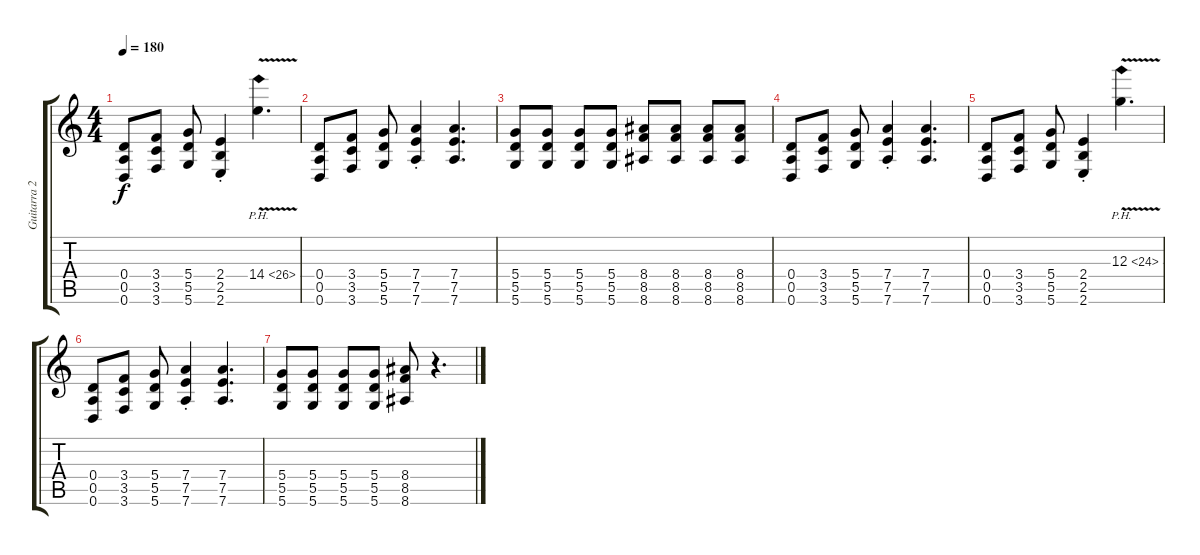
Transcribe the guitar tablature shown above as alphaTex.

\track ("Guitarra 2" "Guitarra 2") {instrument distortionguitar}
\staff {score tabs}
\tuning (E4 B3 G3 D3 A2 D2) {hide}
\ts (4 4)
\tempo 180
\clef g2
\ks c
(0.4 0.5 0.6).8{dy f} (3.4 3.5 3.6).8 (5.4 5.5 5.6).8 (2.4{st} 2.5{st} 2.6{st}).4 14.4{ph 12 v}.4{d} |
(0.4 0.5 0.6).8 (3.4 3.5 3.6).8 (5.4 5.5 5.6).8 (7.4{st} 7.5{st} 7.6{st}).4 (7.4 7.5 7.6).4{d} |
(5.4 5.5 5.6).8 (5.4 5.5 5.6).8 (5.4 5.5 5.6).8 (5.4 5.5 5.6).8 (8.4 8.5 8.6).8 (8.4 8.5 8.6).8 (8.4 8.5 8.6).8 (8.4 8.5 8.6).8 |
(0.4 0.5 0.6).8 (3.4 3.5 3.6).8 (5.4 5.5 5.6).8 (7.4{st} 7.5{st} 7.6{st}).4 (7.4 7.5 7.6).4{d} |
(0.4 0.5 0.6).8 (3.4 3.5 3.6).8 (5.4 5.5 5.6).8 (2.4{st} 2.5{st} 2.6{st}).4 12.3{ph 12 v}.4{d} |
(0.4 0.5 0.6).8 (3.4 3.5 3.6).8 (5.4 5.5 5.6).8 (7.4{st} 7.5{st} 7.6{st}).4 (7.4 7.5 7.6).4{d} |
(5.4 5.5 5.6).8 (5.4 5.5 5.6).8 (5.4 5.5 5.6).8 (5.4 5.5 5.6).8 (8.4 8.5 8.6).8 r.4{d}
